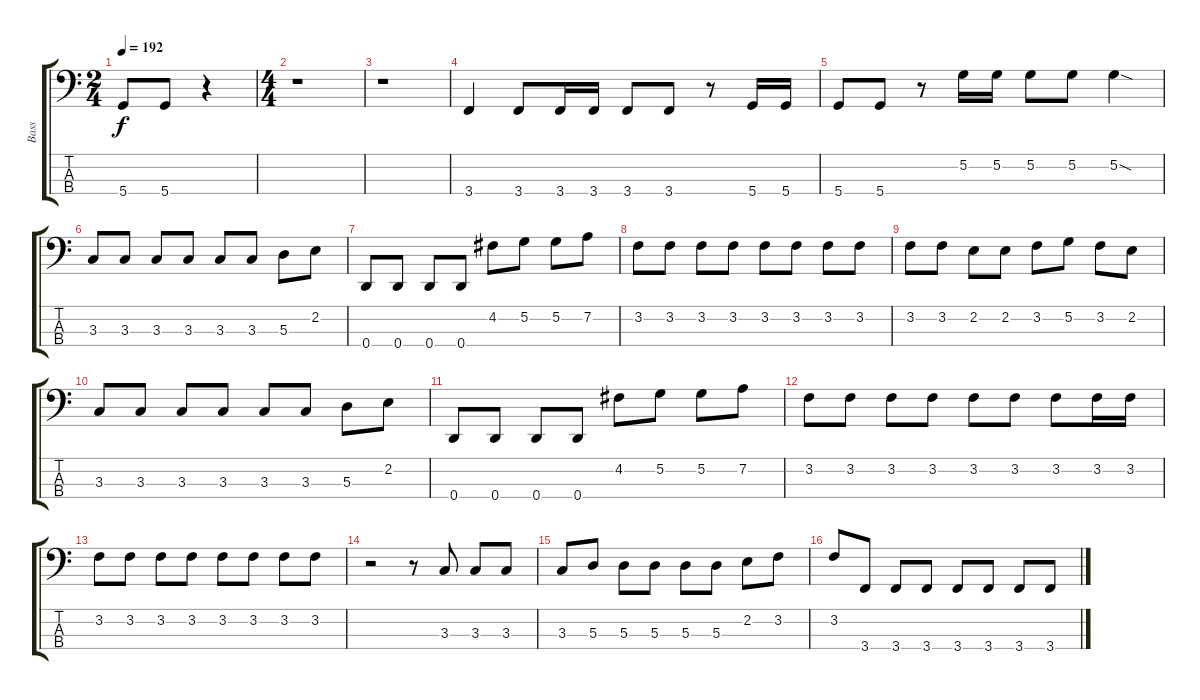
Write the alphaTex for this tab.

\track ("Bass" "Bass") {instrument synthbass2}
\staff {score tabs}
\tuning (G2 D2 A1 D1) {hide}
\ts (2 4)
\tempo 192
\clef f4
\ks c
5.4.8{dy f} 5.4.8 r.4 |
\ts (4 4)
r.1 |
r.1 |
3.4.4 3.4.8 3.4.16 3.4.16 3.4.8 3.4.8 r.8 5.4.16 5.4.16 |
5.4.8 5.4.8 r.8 5.2.16 5.2.16 5.2.8 5.2.8 5.2{sod}.4 |
3.3.8 3.3.8 3.3.8 3.3.8 3.3.8 3.3.8 5.3.8 2.2.8 |
0.4.8 0.4.8 0.4.8 0.4.8 4.2.8 5.2.8 5.2.8 7.2.8 |
3.2.8 3.2.8 3.2.8 3.2.8 3.2.8 3.2.8 3.2.8 3.2.8 |
3.2.8 3.2.8 2.2.8 2.2.8 3.2.8 5.2.8 3.2.8 2.2.8 |
3.3.8 3.3.8 3.3.8 3.3.8 3.3.8 3.3.8 5.3.8 2.2.8 |
0.4.8 0.4.8 0.4.8 0.4.8 4.2.8 5.2.8 5.2.8 7.2.8 |
3.2.8 3.2.8 3.2.8 3.2.8 3.2.8 3.2.8 3.2.8 3.2.16 3.2.16 |
3.2.8 3.2.8 3.2.8 3.2.8 3.2.8 3.2.8 3.2.8 3.2.8 |
r.2 r.8 3.3.8 3.3.8 3.3.8 |
3.3.8 5.3.8 5.3.8 5.3.8 5.3.8 5.3.8 2.2.8 3.2.8 |
3.2.8 3.4.8 3.4.8 3.4.8 3.4.8 3.4.8 3.4.8 3.4.8
